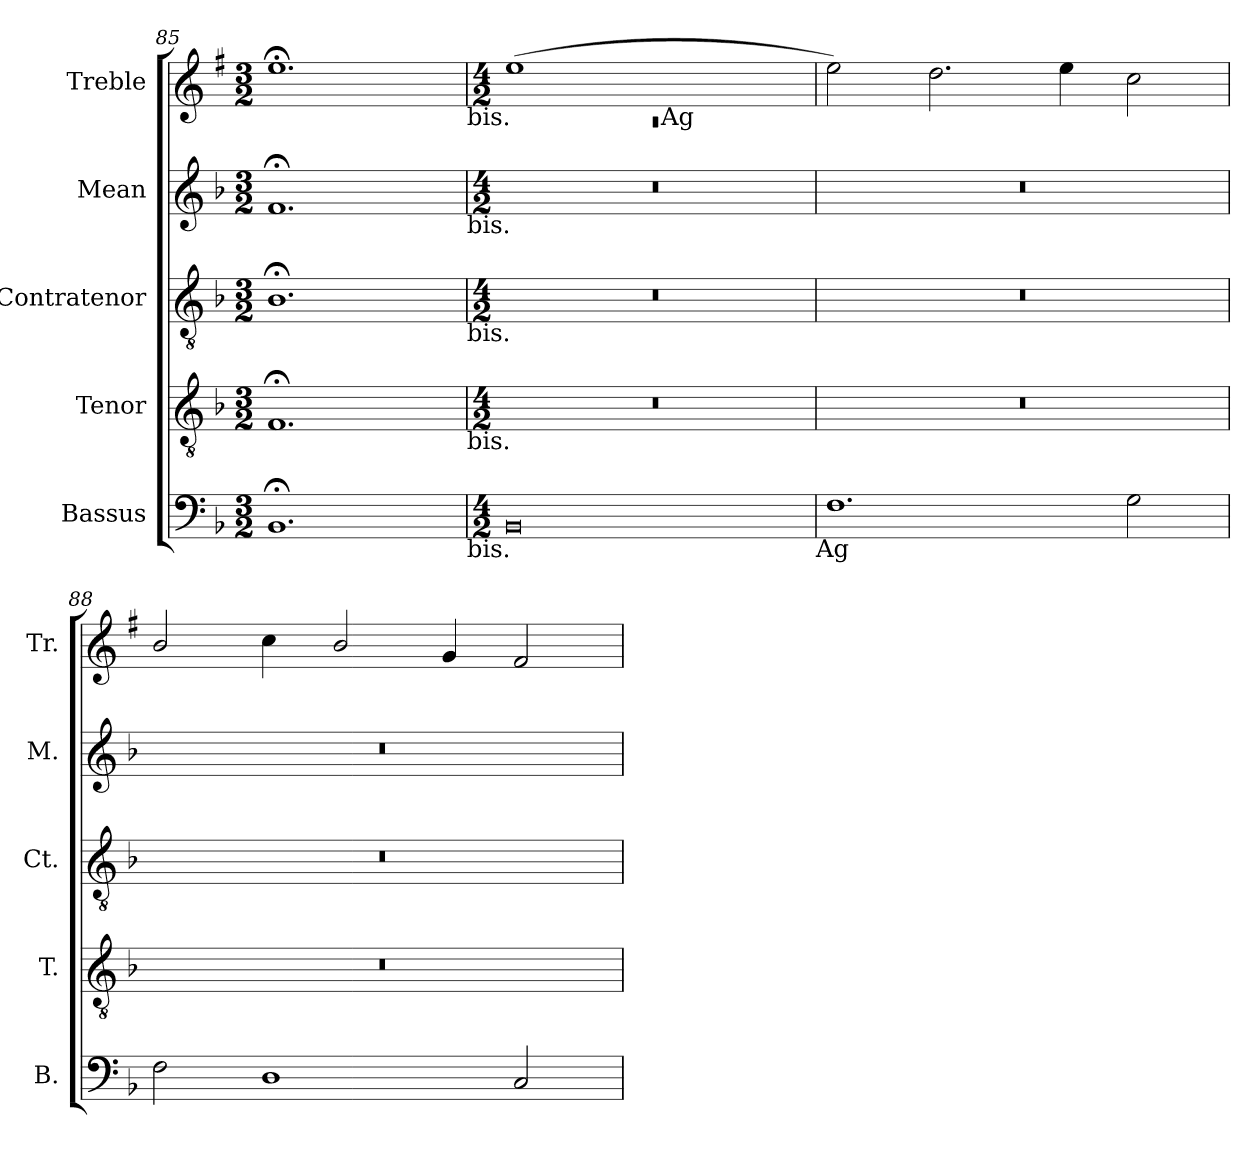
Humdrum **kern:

**kern	**kern	**kern	**kern	**kern
*part5	*part4	*part3	*part2	*part1
*staff5	*staff4	*staff3	*staff2	*staff1
*I"Bassus	*I"Tenor	*I"Contratenor	*I"Mean	*I"Treble
*I'B.	*I'T.	*I'Ct.	*I'M.	*I'Tr.
*clefF4	*clefGv2	*clefGv2	*clefG2	*clefG2
*ITrd7c12	*	*	*	*ITrd1c2
*k[b-]	*k[b-]	*k[b-]	*k[b-]	*k[b-]
*F:	*F:	*F:	*F:	*F:
*M3/2	*M3/2	*M3/2	*M3/2	*M3/2
=85	=85	=85	=85	=85
1.BBB-;	1.F;	1.B-;<	1.f;	1.dd;<
!	!	!	!	!LO:TX:b:t=bis.
!	!	!	!LO:TX:b:t=bis.	!
!	!	!LO:TX:b:t=bis.	!	!
!	!LO:TX:b:t=bis.	!	!	!
!LO:TX:b:t=bis.	!	!	!	!
!!LO:PB:g=z
=86	=86	=86	=86	=86
*M4/2	*M4/2	*M4/2	*M4/2	*M4/2
*	*	*	*	*^
!	!	!	!	!	!LO:N:vis=1
*	*	*	*	*	*^
0BBB-	0r	0r	0r	0ryy	0rc	(>1dd
!	!	!	!	!	!	!LO:TX:b:t=Ag
.	.	.	.	.	.	1ryy
!LO:TX:b:t=Ag	!	!	!	!	!	!
*	*	*	*	*v	*v	*v
=87	=87	=87	=87	=87
1.FF	0r	0r	0r	2dd\)
.	.	.	.	2.cc\
.	.	.	.	4dd\
2GG\	.	.	.	2b-\
=88	=88	=88	=88	=88
2FF\	0r	0r	0r	2a/
1DD	.	.	.	4b-\
.	.	.	.	2a/
.	.	.	.	4f/
2CC/	.	.	.	2e/
=	=	=	=	=
*-	*-	*-	*-	*-
